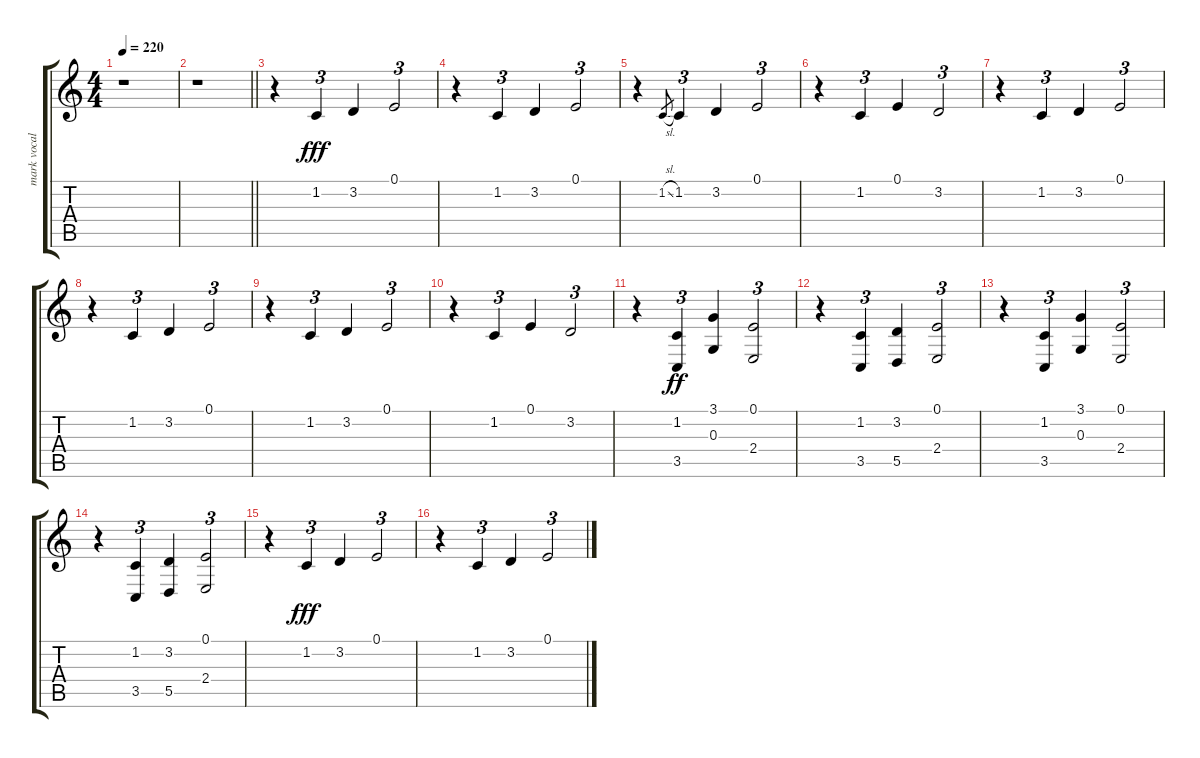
\track ("mark vocal" "mark vocal") {instrument altosax}
\staff {score tabs}
\tuning (E4 B3 G3 D3 A2 E2) {hide}
\ts (4 4)
\tempo 220
\clef g2
\ks c
r.1{dy fff} |
\barLineRight lightlight
r.1 |
r.4{volume 16} 1.2.4{tu (3 2)} 3.2.4 0.1.2{tu (3 2)} |
r.4 1.2.4{tu (3 2)} 3.2.4 0.1.2{tu (3 2)} |
r.4 1.2{sl}.8{gr} 1.2.4{tu (3 2)} 3.2.4 0.1.2{tu (3 2)} |
r.4 1.2.4{tu (3 2)} 0.1.4 3.2.2{tu (3 2)} |
r.4 1.2.4{tu (3 2)} 3.2.4 0.1.2{tu (3 2)} |
r.4 1.2.4{tu (3 2)} 3.2.4 0.1.2{tu (3 2)} |
r.4 1.2.4{tu (3 2)} 3.2.4 0.1.2{tu (3 2)} |
r.4 1.2.4{tu (3 2)} 0.1.4 3.2.2{tu (3 2)} |
r.4 (1.2 3.5).4{tu (3 2) dy ff} (3.1 0.3).4 (0.1 2.4).2{tu (3 2)} |
r.4 (1.2 3.5).4{tu (3 2)} (3.2 5.5).4 (0.1 2.4).2{tu (3 2)} |
r.4 (1.2 3.5).4{tu (3 2)} (3.1 0.3).4 (0.1 2.4).2{tu (3 2)} |
r.4 (1.2 3.5).4{tu (3 2)} (3.2 5.5).4 (0.1 2.4).2{tu (3 2)} |
r.4 1.2.4{tu (3 2) dy fff} 3.2.4 0.1.2{tu (3 2)} |
r.4 1.2.4{tu (3 2)} 3.2.4 0.1.2{tu (3 2)}
